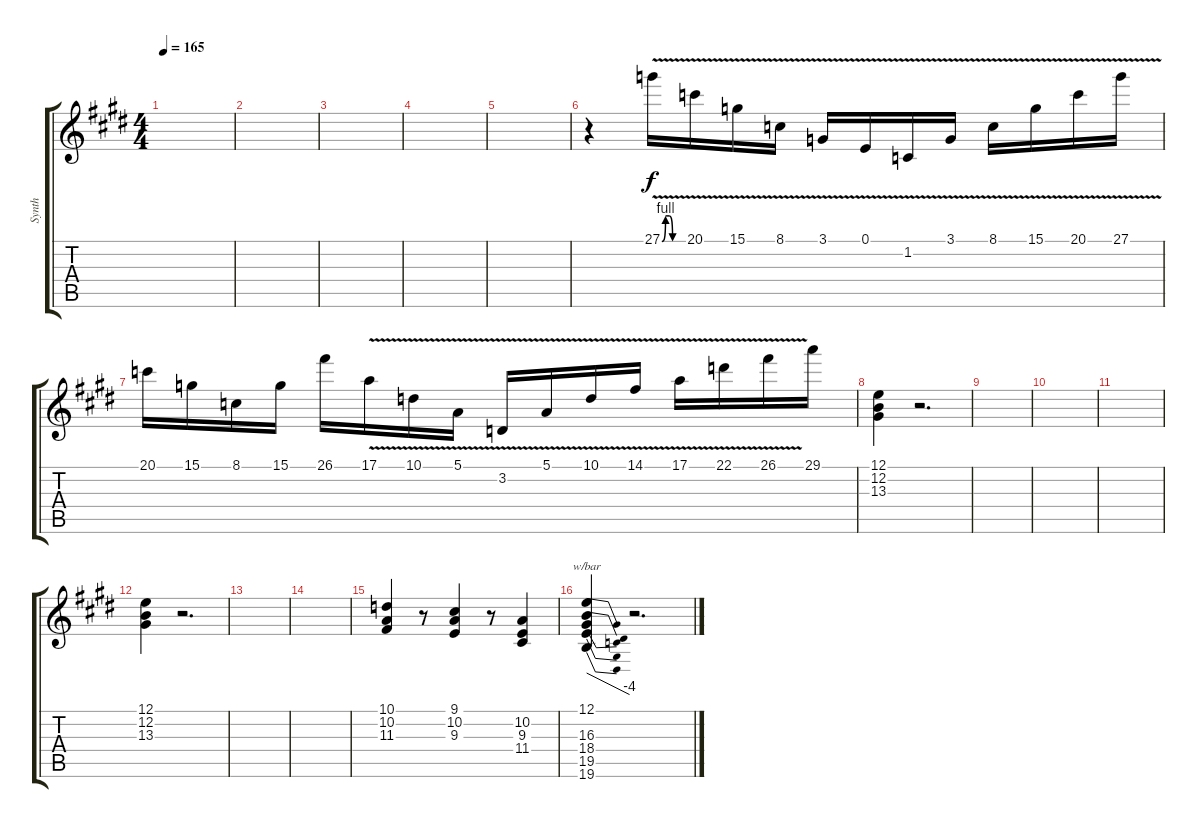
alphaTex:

\track ("Synth" "Synth") {instrument lead1square}
\staff {score tabs}
\tuning (E4 B3 G3 D3 A2 E2) {hide}
\ts (4 4)
\tempo 165
\clef g2
\ks e
|
|
|
|
|
r.4 27.1{be (custom 0 0 10 4 20 4 30 0 60 0) v}.16{volume 9} 20.1{v}.16 15.1{v}.16 8.1{v}.16 3.1{v}.16 0.1{v}.16 1.2{v}.16 3.1{v}.16 8.1{v}.16 15.1{v}.16 20.1{v}.16 27.1{v}.16 |
20.1.16 15.1.16 8.1.16 15.1.16 26.1.16 17.1{v}.16 10.1{v}.16 5.1{v}.16 3.2{v}.16 5.1{v}.16 10.1{v}.16 14.1{v}.16 17.1{v}.16 22.1{v}.16 26.1{v}.16 29.1.16 |
(12.1 12.2 13.3).4{volume 13 balance 8 instrument lead2sawtooth} r.2{d} |
|
|
|
(12.1 12.2 13.3).4{volume 13 balance 8 instrument lead2sawtooth} r.2{d} |
|
|
(10.1 10.2 11.3).4 r.8 (9.1 10.2 9.3).4 r.8 (10.2 9.3 11.4).4 |
(12.1 16.3 18.4 19.5 19.6).4{tbe (dive default 0 0 60 -16) volume 9} r.2{d}
